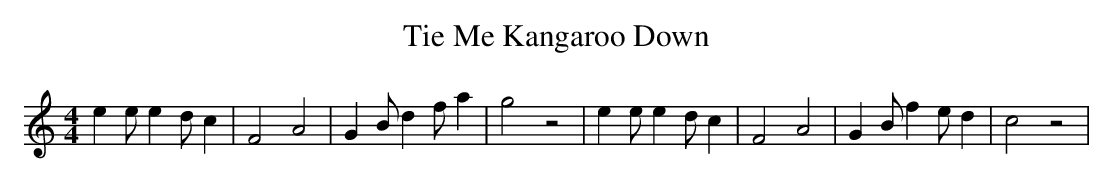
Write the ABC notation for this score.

X:1
T:Tie Me Kangaroo Down
M:4/4
L:1/4
K:C
 e e/2 e d/2 c| F2 A2| G B/2 d f/2 a| g2 z2| e e/2 e d/2 c| F2 A2|\
 G B/2 f e/2 d| c2 z2|
